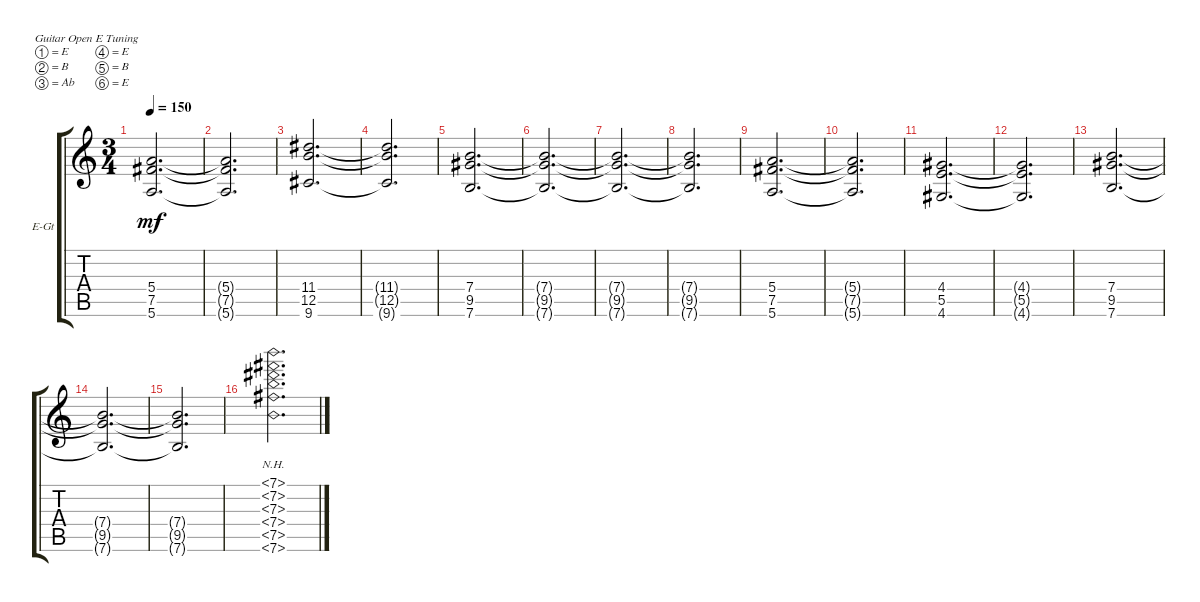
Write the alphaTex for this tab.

\defaultSystemsLayout 4
\bracketExtendMode groupsimilarinstruments
\firstSystemTrackNameOrientation horizontal
\otherSystemsTrackNameOrientation horizontal
\track ("Electric Guitar" "E-Gt") {instrument electricguitarclean}
\staff {score tabs}
\tuning (E4 B3 Ab3 E3 B2 E2)
\ts (3 4)
\tempo 150
\clef g2
\ks c
(5.6 7.5 5.4).2{d dy mf} |
(5.6{t} 7.5{t} 5.4{t}).2{d} |
(9.6 12.5 11.4).2{d} |
(9.6{t} 12.5{t} 11.4{t}).2{d} |
(7.6 9.5 7.4).2{d} |
(7.6{t} 9.5{t} 7.4{t}).2{d} |
(7.6{t} 9.5{t} 7.4{t}).2{d} |
(7.6{t} 9.5{t} 7.4{t}).2{d} |
(5.6 7.5 5.4).2{d} |
(5.6{t} 7.5{t} 5.4{t}).2{d} |
(4.6 5.5 4.4).2{d} |
(4.6{t} 5.5{t} 4.4{t}).2{d} |
(7.6 9.5 7.4).2{d} |
(7.6{t} 9.5{t} 7.4{t}).2{d} |
(7.6{t} 9.5{t} 7.4{t}).2{d} |
(7.4{nh} 7.3{nh} 7.2{nh} 7.1{nh} 7.5{nh} 7.6{nh}).2{d}
